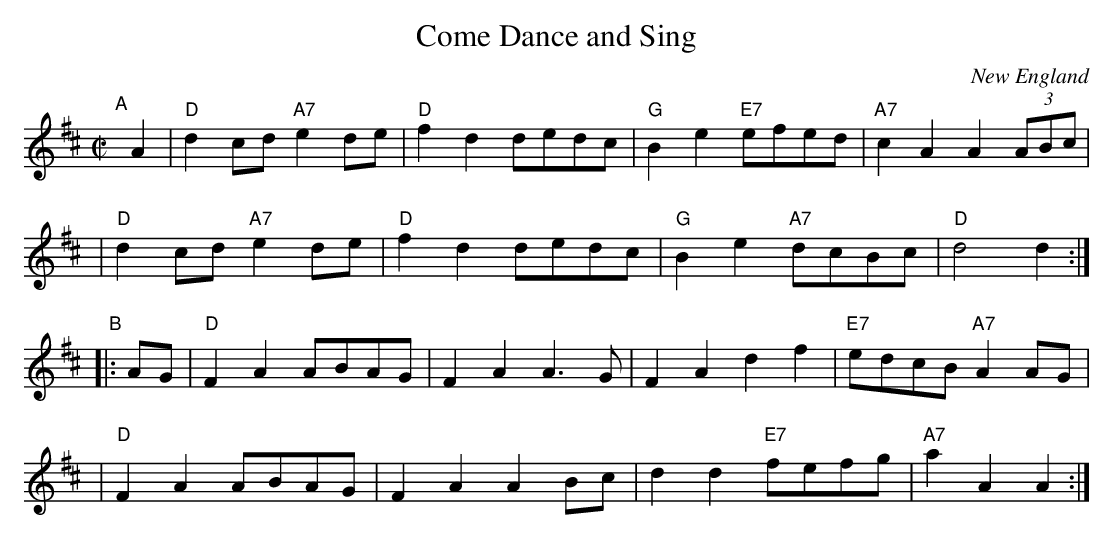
X:1
T: Come Dance and Sing
C: New England
M: C|
K: D
"^A"[|] A2 \
| "D"d2cd "A7"e2de | "D"f2d2 dedc | "G"B2e2 "E7"efed | "A7"c2A2 A2 (3ABc |
| "D"d2cd "A7"e2de | "D"f2d2 dedc | "G"B2e2 "A7"dcBc | "D"d4 d2 :|
"^B"|: AG \
| "D"F2A2 ABAG | F2A2 A3G | F2A2 d2f2 | "E7"edcB "A7"A2AG |
| "D"F2A2 ABAG | F2A2 A2Bc | d2d2 "E7"fefg | "A7"a2A2 A2 :|
